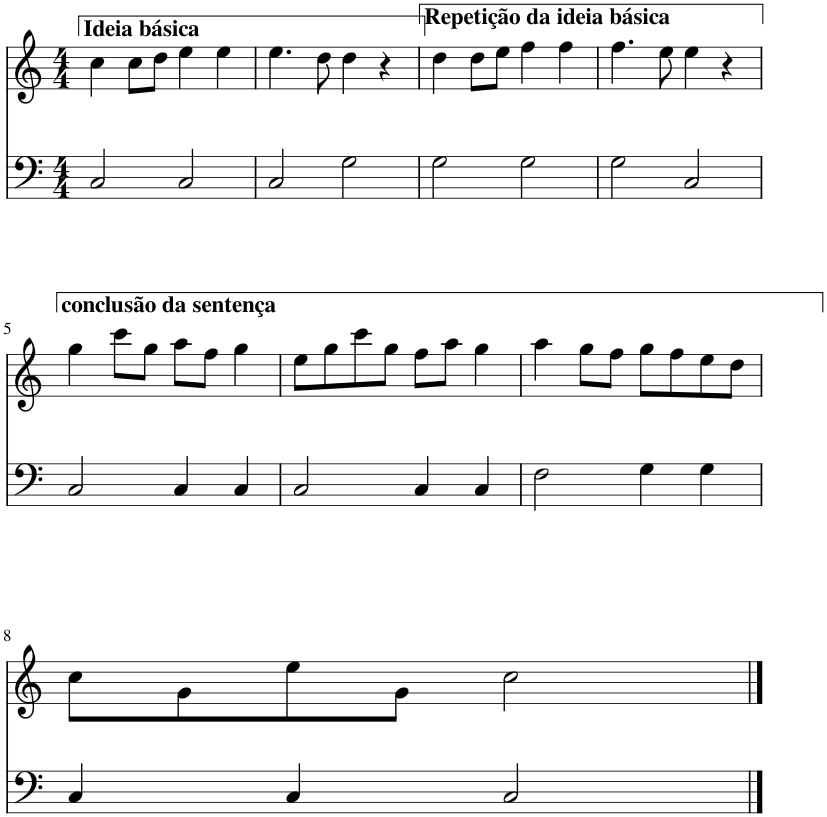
**kern	**kern
*part1	*part1
*staff2	*staff1
*I"Piano	*
*I'Pno.	*
*clefF4	*clefG2
*k[]	*
*M4/4	*M4/4
=1	=1
2C/	4cc\
.	8cc\L
.	8dd\J
2C/	4ee\
.	4ee\
=2	=2
2C/	4.ee\
.	8dd\
2G\	4dd\
.	4r
=3	=3
2G\	4dd\
.	8dd\L
.	8ee\J
2G\	4ff\
.	4ff\
=4	=4
2G\	4.ff\
.	8ee\
2C/	4ee\
.	4r
!!LO:LB:g=z
=5	=5
2C/	4gg\
.	8ccc\L
.	8gg\J
4C/	8aa\L
.	8ff\J
4C/	4gg\
=6	=6
2C/	8ee\L
.	8gg\
.	8ccc\
.	8gg\J
4C/	8ff\L
.	8aa\J
4C/	4gg\
=7	=7
2F\	4aa\
.	8gg\L
.	8ff\J
4G\	8gg\L
.	8ff\
4G\	8ee\
.	8dd\J
!!LO:LB:g=z
=8	=8
4C/	8cc\L
.	8g\
4C/	8ee\
.	8g\J
2C/	2cc\
==	==
*-	*-
